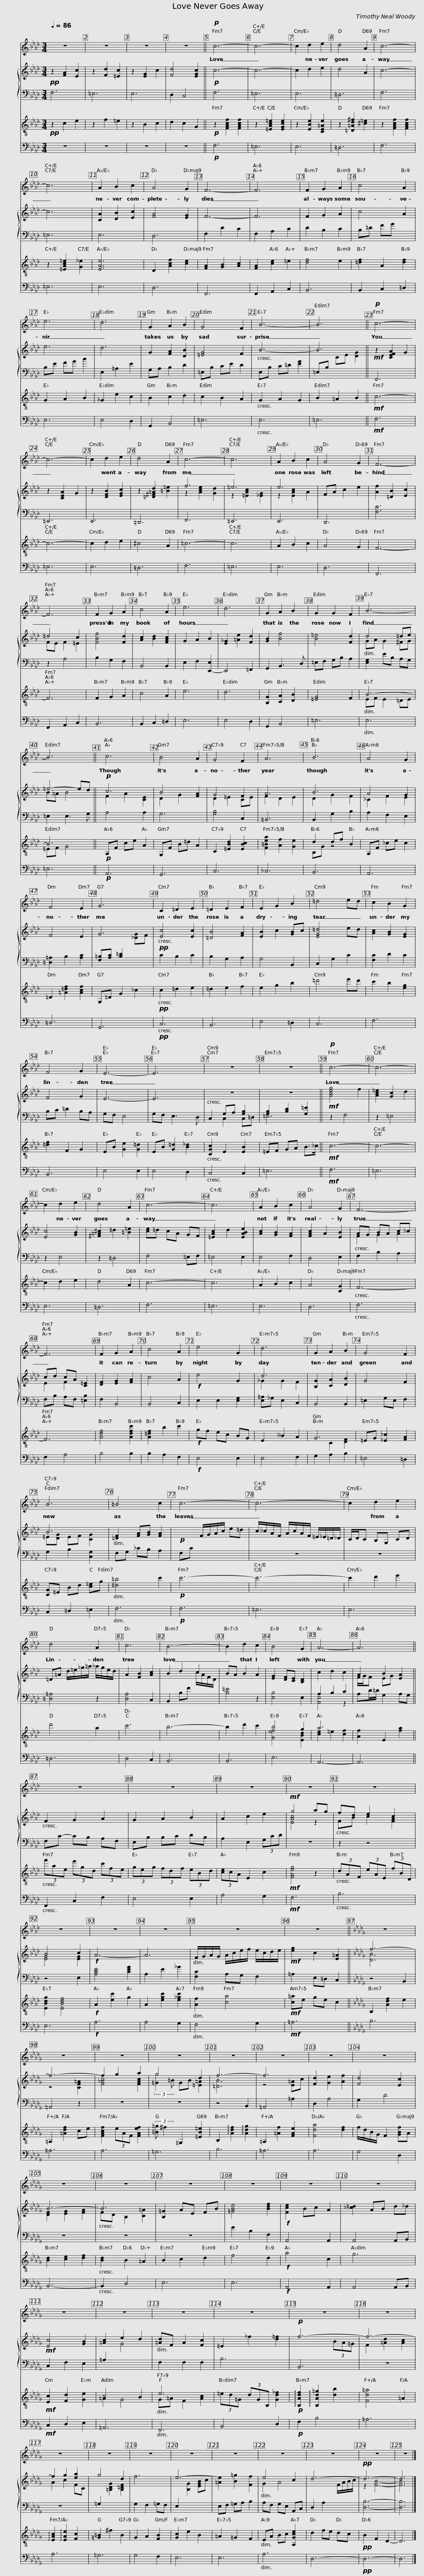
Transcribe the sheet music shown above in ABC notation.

X:1
%%score 1 { ( 2 4 ) | ( 3 5 ) } ( 6 7 ) 8
L:1/8
Q:1/4=86
M:3/4
I:linebreak $
K:Ab
V:1 treble
V:2 treble
V:4 treble
V:3 bass
V:5 bass
V:6 treble-8
V:7 treble-8
V:8 bass transpose=-12
V:1
 z6 | z6 | z6 | z6 ||!p! c6- | %5
 c6- | c2 d2 e2 | d4 A2 |$ c6- | c6 | %10
 A2 B2 c2 | A4 G2 | F6- | F6 | F2 G2 A2 |$ %15
 c4 A2 | e6 | d6 | G2 A2 B2 | G4 F2 | %20
 B6- |$ B6 ||!p! c6- | c6- | c2 d2 e2 | %25
 d4 A2 | c6- | c6 |$ A2 B2 c2 | A4 G2 | %30
 F6- | F6 | F2 G2 A2 | c4 A2 | e6 | %35
 d6 |$ G2 A2 B2 | G2 G2 F2 | B6- | B6 || %40
 c6 | B4 A2 | G4 F2 |$ A6 | B6 | %45
 A4 G2 | F4 E2 | G6 | C2 =D2 E2 | =D2 E2 F2 |$ %50
 E2 G2 B2 | =d4 ed | c2 B2 G2 | F4 G2 | E6- | %55
 E6 | z6 |$ z6 ||!p! c6- | c6- | %60
 c2 d2 e2 | d4 A2 | c6- | c6 |$ A2 B2 c2 | %65
 A4 G2 | F6- | F6 | F2 G2 A2 | c4 A2 | %70
 e4 G2 |$ d6 | G2 A2 B2 | G4 F2 | B6 | %75
 =B4 c2 | c6- |$ c6- | c2 d2 e2 | d4 A2 | %80
 c6 |$ B6- | B2 d2 c2 | B4 G2 | A6- | %85
 A6 ||$ z6 | z6 | z6 | z6 |$ %90
 z6 | z6 | z6 | z6 | z6 | %95
 z6 ||$[K:Db] z6 | z6 | z6 | z6 | %100
 z6 | z6 | z6 |$ z6 | z6 | %105
 z6 | z6 | z6 | z6 | z6 | %110
 z6 |$ z6 | z6 | z6 | z6 | %115
 z6 | z6 | z6 |$ z6 | z6 | %120
 z6 | z6 | z6 | z6 | z6 |] %125
V:2
!pp! z2 [FA]2 [Ec]2 | z2 [Fd]2 [=Ec]2 | z2 [EG]2 c2 | [Fd]4 [EGc]2 ||!p! c6- | %5
 c6- | c2 d2 e2 | d4 A2 |$ c6- | c6 | %10
 [CA]2 [DB]2 [Ec]2 | [FA]4 [EG]2 | F6- | F6 | F2 G2 A2 |$ %15
 c4 A2 | e6 | d6 | G2 [FA]2 [DB]2 | [=EG]4 F2 | %20
 B6- |$ B6 ||!mf! z2 [CEFA]2 G2 | z2 [CEA]2 G2 | z2 [DFB]2 [EGc]2 | %25
 z2 [=D^F=Ad]2 [=B=e]2 | f6 | =e6 |$ e6 | FA c2 e2 | %30
 [Af]2 [=DB]2 [Ec]2 | =d4 c2 | [FBf]4 [Fd]2 | [Ac]2 [Bd]2 [FAc]2 | G2 A2 B2 | %35
 [E_G]2 [=Ae]2 [Fd]2 |$ [GB]2 [Bf]4 | [B=e]4 [Fd]2 | d4 =de | =e4- ed || %40
!p! c6 | B4 [FA]2 | G4 F2 |$ A6 | B6 | %45
 A4 G2 | F4 E2 | G6 |!pp! [Ec]4 [Ec]2 | [=DB]4 [FA]2 |$ %50
 [EB]2 c2 [GB]c | [EG=d]4 ed | [Ac]2 [GB]2 [EG]2 | F4 G2 | E6- | %55
 E6 | z6 |$ z6 ||!mf! [Aceg]4 f2 | [Ac=e]2 [Gc]2 d2 | %60
 [Ec]4 [GB]2 | [^F=A^c]2 =d2 [=B=e]2 | [ce]=d cA GF | [=EAc]2 d2 [EABe]2 |$ [Ac]2 [GB]2 [FA]2 | %65
 [FAc]2 A2 [EB]2 | AG BA c_c | cd cA [C=E]2 | [DF]2 [EG]2 [FA]2 | c4 A2 | %70
!f! e4 G2 |$ d6 | [B,G]2 [CA]2 [DB]2 | G4 F2 | B6 | %75
 [=DF]2 [FA][GB] [FA]2 |!p! x2 F/G/A/c/ e=d |$ c/_c/A/F/ A/c/A/F/ =E/_E/=D/_D/ | C/D/C B,G, CD | =D=A d/=e/_g/=a/ _a/g/e/d/ | %80
 A2 [FB]2 [Ac]2 |$ B2 d2 c2 | BA B2 A2 | [EG]2 [DF][CE] [B,D]2 | c2 d2 c2 | %85
 A2 B2 [EA]2 ||$ F2 G2 A2 | G2 A2 B2 | A2 c2 e2 |!mf! g4 ag |$ %90
 fd e2 c2 | B4 c2 |!f! A6- | A6 | F/G/A/G/ A/c/e/f/ e/c/d/e/ | %95
!mf! [eg]2 c2 [E=A]2 ||$[K:Db] f6- | f6- | f2 g2 a2 | g4 d2 | %100
 f6- | f6 | [Fd]2 [Ge]2 [Af]2 |$ [Fd]4 [Ec]2 | B6- | %105
 B6 | [B,=G]2 AE FB | [=GBe]4 [Bdf]2 |!f! [Fce]2 Bc A2 | [_c=d]2 AB d_d | %110
!mf! [Ec]4 [GB]2 |$ [=Ac]2 e2 d2 | [=Ad]F A2 [Fc]2 | =E2 _f2 [d=f]2 |!p! f6- | %115
 f6- | f2 g2 [ea]2 | g4 d2 |$ f6 | e6- | %120
 [=Ae]2 [B=g]2 [Ff]2 | e4 c2 | d6- |!pp! d6- | d6 |] %125
V:3
 F,6 | =E,6 | E,6 | D,2 C,4 || F,6 | %5
 =E,6 | E,6 | =D,6 |$ F,6 | =E,6 | %10
 E,6 | D,6 | F,2 D2 C2 | F,2 A,2 C2 | D2 B,2 C2 |$ %15
 B,=D FG x2 | B,E FG B2 | E,2 =A,2 E2 | G,A, B,2 D2 | =E,B, CE D2 | %20
 E,B, C=D [EG]2 |$ =E,B,[I:staff -1] CE [DG]2 ||[I:staff +1] F,,6 | =E,,6 | E,,6 | %25
 =D,,6 | F,,6 | =E,,6 |$ E,,6 | D,,6 | %30
 [F,C]6 | z2 A,4 | B,2 G,2 F,2 | B,,4 B,,2 | E,2 F,2 [E,,-E,]2 | %35
 E,,4 =F,,2 |$ G,,2 B,,3 D, | =E,F, G,B, A,2 | [E,G,]2 EB, A,G, | =E,2 E,3 G, || %40
 A,4 A,2 | G,6 | [G,B,]4 C,2 |$ =B,,6 | B,,2 G,2 B,2 | %45
 A,2 F,2 E,2 | [=D,=A,]2 B,2 [A,C]2 | [F,=B,][A,C] [B,=D]2[I:staff -1] [_DG]F |[I:staff +1] C2 B,2 C2 | B,2 G,2 A,2 |$ %50
 G,4 B,,2 | C,2 G,2 C2 | [F,C]2 D2 C2 | B,C =D2 B,A, | G,F, E,4 | %55
 G,F, E,3 D, | C,2 G,A, [G,B,]2 |$ [G,B,]2 [B,D]2 [G,=E]2 || z2 F,4 | z2 =E,4 | %60
 z2 E,4 | z2 =D,4 | F,4 =E,F, | =E,4 E,2 |$ E,4 F,2 | %65
 D,4 E,2 | F,2 B,2 A,2 | F,B, A,F, [=E,B,]2 | F,2 B,,4 | B,,4 C,2 | %70
 E,2 E,2 [E,G,]2 |$ [E,=A,]_G, E,2 C,2 | B,,4 B,,2 | =E,2 G,E, F,2 | G,2 B,2 [C,G,]2 | %75
 F,G, _CB, A,2 | F,C x4 |$ z6 | z6 | [=D,=A,]4 z2 | %80
 [D,A,]4 C,2 |$ B,,2 B,F x2 | [B,=E]4 z2 | [E,B,]4 E,2 | A,2 B,2 C2 | %85
 A,D/=D/ G,2 A,G, ||$ F,C- CB, A,F, | E,B, B,C DB, | A,2 E,2 (3G,CD | z6 |$ %90
 z2 z4 | z4 E,2 | [A,CE]4 [CEG]2 | A,2 E2 _G2 | [F,C]2 A,G, F,2 | %95
 =A,2 E,=D, C,2 ||$[K:Db] z4 B,,2 | =A,,4 z2 | z6 | z6 | %100
 z4 B,,2 | =A,,4 =A,2 | D,2 A,4 |$ G,2 D4 | z6 | %105
 z6 | z6 | E2 B,2 F,2 | A,,4 A,,2 | A,,4 A,,B,, | %110
 C,2 F,2 E,2 |$ =A,2[I:staff -1] G4 |[I:staff +1] F,2 F,2 F,2 | B,6 | B,,6 | %115
 z6 | z6 | =G,2[I:staff -1] [=B,DG]2 [B,=DF]2 |$[I:staff +1] G,2 F,2 =G,F, | E,2[I:staff -1] [B,G]2 [EGB]c | %120
[I:staff +1] E,F, =G,A, B,2 | A,F, G,E, A,,C, | D,2 A,2 x2 | [D,B,]6- | [D,B,]6 |] %125
V:4
 x6 | x6 | x6 | x6 || x6 | %5
 x6 | x6 | x6 |$ x6 | x6 | %10
 x6 | x6 | x6 | x6 | x6 |$ %15
 x6 | x6 | x6 | x6 | x6 | %20
 x6 |$ x6 || x6 | x6 | x6 | %25
 x6 | z2 [Ace]2 [Gd]2 | z2 [=EAc]2 [_EG]2 |$ z2 [EAc]2 A2 | x6 | %30
 x6 | FE F2 =E2 | x6 | x6 | x6 | %35
 x6 |$ x6 | x6 | GA G2 ^FG | B=A B4 || %40
 F2 A2 [CE]2 | D2 G2 x2 | D2 =E2 CE |$ F2 D2 E2 | D2 G2 F2 | %45
 _C2 F2 E2 | x6 | x6 | x6 | x6 |$ %50
 x6 | x6 | x6 | x6 | x6 | %55
 x6 | x6 |$ x6 || x6 | x6 | %60
 x6 | x6 | x6 | x6 |$ x6 | %65
 x6 | F2 G2 A2 | E2 F2 x2 | x6 | x6 | %70
 x6 |$ _G2 G2 F2 | x6 | x6 | =E[DG] EF [CG]2 | %75
 x6 | x6 |$ x6 | x6 | x6 | %80
 x6 |$ x4 c/A/F/D/ | x6 | x6 | x6 | %85
 F/G/F EG x2 ||$ x6 | x6 | x6 | [EAc]4 z2 |$ %90
 FB c2 [FA]2 | [EG]4 [EG]2 | x6 | x6 | x6 | %95
 x6 ||$[K:Db] [DB]6 | z4 [CF=A]2 | [F_Ac]4 [FAc]2 | (3:2:2[=Gg]2 =B GB [=E=A]2 | %100
 [=DB]6 | z4 [E=A]c | x6 |$ x6 | [DF]2 [EG]2 [FA]2 | %105
 FD B,2 [C=A]2 | x6 | x6 | x6 | x6 | %110
 x6 |$ x6 | x6 | x6 | x4 (3BA=G | %115
 F2 [=Ad]2 [Ac]2 | A2 c2 FC | x6 |$ x6 | x6 | %120
 x6 | G2 A4 | x4 F/A/B/c/ | z2 [FB]4- | [FB]6 |] %125
V:5
 x6 | x6 | x6 | x6 || x6 | %5
 x6 | x6 | x6 |$ x6 | x6 | %10
 x6 | x6 | x6 | x6 | x6 |$ %15
 x6 | x6 | x6 | x6 | x6 | %20
 x6 |$ x6 || x6 | x6 | x6 | %25
 x6 | x6 | x6 |$ x6 | x6 | %30
 x6 | x6 | x6 | x6 | x6 | %35
 x6 |$ x6 | x6 | x6 | x6 || %40
 x6 | x6 | x6 |$ x6 | x6 | %45
 x6 | x6 | x6 | x6 | x6 |$ %50
 x6 | x6 | x6 | x6 | x6 | %55
 x6 | x2 C,2 C,=D, |$ =E,6 || x6 | x6 | %60
 x6 | x6 | x6 | x6 |$ x6 | %65
 x6 | x6 | x6 | x6 | x6 | %70
 x6 |$ x6 | x6 | x6 | x6 | %75
 x6 | x6 |$ x6 | x6 | x6 | %80
 x6 |$ x6 | x6 | x6 | [A,,E,]4 z2 | %85
 x6 ||$ x6 | x6 | x6 | x6 |$ %90
 x6 | x6 | x6 | x6 | x6 | %95
 x6 ||$[K:Db] x6 | x6 | x6 | x6 | %100
 x6 | x6 | x6 |$ x6 | x6 | %105
 x6 | x6 | x6 | x6 | x6 | %110
 x6 |$ x6 | x6 | x6 | x6 | %115
 x6 | x6 | x6 |$ x6 | x6 | %120
 x6 | x6 | x6 | x6 | x6 |] %125
V:6
!pp! z2 c2 e2 | z2 f2 =e2 | z2 B2 c2 | d2 c2 G2 ||!p! z2 [FAcf]2 [FAcf]2 | %5
 z2 [=EAc=e]2 [EGce]2 | z2 [EBe]2 [CE=Ae]2 | z2 [=D=Ad^f]2 [^c=e]2 |$ z2 [FAcf]2 [FAcf]2 | z2 [=EAc=e]2 [G_e]2 | %10
 [EAe]6 | D2 [Acf]2 [ce]2 | [FA]2 [GB]2 [Ac]2 | [FA]2 [ce]2 =e2 | [df]4 e2 |$ %15
 [=df]2 A2 [df]2 | G2 A2 B2 | _G2 e2 c2 | B2 c2 d2 | c2 B2 A2 | %20
 G2 A2 G2 |$ B2 =A2 B2 ||!mf! c6- | c6- | c2 d2 e2 | %25
 ^c4 A2 | =c6- | c6 |$ A2 B2 c2 | A4 G2 | %30
 F6- | F6 | F2 G2 A2 | c4 A2 | e6 | %35
 d6 |$ [B,G]2 [CA]2 [DB]2 | [=EG]4 F2 | B6- | B6 || %40
!p! A,F ce A2 | G,F B=d A2 | C2 [=EBd]2 [EBc]2 |$ [F=Bea]2 [Af]2 [Ge]2 | d2 df B2 | %45
 A,F _ce c2 | =D2 [=A=df]2 [Acf]2 | G,=D G2 _c2 |!pp! c2 =d2 e2 | =d2 e2 f2 |$ %50
 e2 g2 b2 | =d'4 e'd' | c'2 b2 [eg]2 | [=df]2 F2 G2 | EB [Ge]2 [G=d]2 | %55
 EB [G=d]2 [B_d]2 | [CGc]2 E2 [EB]2 |$ =EF GA B>_c ||!mf! c6- | c6- | %60
 c2 d2 e2 | d4 A2 | c6- | c6 |$ A2 B2 c2 | %65
 A4 [CG]2 | F6- | F6 | [Adf]4 [Adfc']2 | [A=df]2 b2 c'2 | %70
!f! gf ec BG |$ E2 __B2 A2 | G6 | =EG [_E_c]2 [FA]2 | [CG]=E Bd [c=e]g | %75
 [=d=b]4 c'2 |!p! c'6- |$ c'6- | c'2 d'2 e'2 | d'4 a2 | %80
 c'6 |$ b6- | b2 d'2 c'2 | b4 g2 | a6 | %85
 [Af]2 E2 [fa]2 ||$ (3f'ae (3e'gd (3c'fe | (3geg (3fdf (3eBd | (3[ce]cA E2 c2 |!mf! [FAeg]4 z2 |$ %90
 (3dAF (3eAE (3fBD | [EBdg]2 [EBdf]4 |!f! A2 [ec']2 g2 | A2 [egc']2 [e_gc']2 | [Af]2 [ca]4 | %95
!mf! [c=a]e ge c2 ||$[K:Db] B,2 [Adf]2 e2 | =A,2 [=Adf]2 ce | [FAcf]2 (3eAF [FAef]2 | (3:2:2[=B=g] ^f2 =G,2 [=EB=e]2 | %100
 B,2 !arpeggio![Adf]2 !arpeggio![Adg]2 | =A,2 [=Af]2 [FAe]2 | [Fda]4 [df]2 |$ f/d/B/G/ F2 [GBf]A | [Bd]2 [ce]2 [df]2 | %105
 [Bd]2 B2 =A2 | B2 c2 d2 | f4 d2 |!f! a4 c2 | g6 | %110
!mf! [Ec]2 [Fd]2 [Ge]2 |$ c4 B2 | e6 | (3=ed=G (3dGB, [Gd_f]2 |!p! !arpeggio![B,Adf]2 !arpeggio![B,Ad=g]2 [db]2 | %115
 [Fd=a]4 =A2 | !arpeggio![EAc]2 !arpeggio![EAe]2 [Fc]2 | [=G=B]2 ^f2 B2 |$ G2 A2 [FB]2 | [Gc]2 e2 B2 | %120
 =A2 =G2 F2 | EA Bc [A,Gce]2 | d2 fe dc |!pp! B2 F2 D2- | D6 |] %125
V:7
 x6 | x6 | x6 | x6 || x6 | %5
 x6 | x6 | x6 |$ x6 | x6 | %10
 x6 | x6 | x6 | x6 | x6 |$ %15
 x6 | x6 | x6 | x6 | x6 | %20
 x6 |$ x6 || x6 | x6 | x6 | %25
 x6 | x6 | x6 |$ x6 | x6 | %30
 x6 | x6 | x6 | x6 | x6 | %35
 x6 |$ x6 | x6 | EF E2 =DE | =EF G4 || %40
 x6 | x6 | x6 |$ x6 | B,G z4 | %45
 x6 | x6 | x6 | x6 | x6 |$ %50
 x6 | x6 | x6 | x6 | x6 | %55
 x6 | x6 |$ x6 || x6 | x6 | %60
 x6 | x6 | x6 | x6 |$ x6 | %65
 x6 | x6 | x6 | x6 | x6 | %70
 x6 |$ x6 | x2 C2 [DF]2 | x6 | x6 | %75
 x6 | x6 |$ x6 | x6 | x6 | %80
 x6 |$ x6 | x6 | [Gef]4 [EBd]2 | [ce]2 =e2 [cf]2 | %85
 x6 ||$ x6 | x6 | x6 | x6 |$ %90
 x6 | x6 | x6 | x6 | x6 | %95
 x6 ||$[K:Db] x6 | x6 | x6 | x6 | %100
 x6 | x6 | x6 |$ x6 | x6 | %105
 x6 | x6 | x6 | x6 | x6 | %110
 x6 |$ =A2 G4 | G=A F2 [Ac]2 | x6 | x6 | %115
 x6 | x6 | x6 |$ x6 | x6 | %120
 x6 | x6 | x6 | x6 | x6 |] %125
V:8
 z6 | z6 | z6 | z6 ||!p! F,6 | %5
 =E,6 | E,6 | =D,6 |$ F,6 | =E,6 | %10
 E,6 | D,6 | F,,6 | F,,2 A,,2 C,2 | B,,6 |$ %15
 B,,2 C,2 =D,2 | E,6 | E,4 D,2 | G,,2 B,,4 | =E,6 | %20
 E,6 |$ =E,6 ||!mf! F,6 | =E,6 | E,6 | %25
 =D,6 | F,6 | =E,6 |$ E,6 | D,6 | %30
 F,,6 | F,,2 A,,2 C,2 | B,,6 | B,,2 C,2 =D,2 | E,6 | %35
 E,4 D,2 |$ G,,2 B,,4 | =E,6 | E,6 | =E,6 || %40
!p! A,,6 | G,,6 | C,6 |$ _C,6 | B,,6 | %45
 A,,6 | =D,6 | G,,6 |!pp! C,6 | B,,6 |$ %50
 E,4 =D,2 | C,6 | F,6 | B,,6 | E,4 E,2 | %55
 E,4 D,2 | C,4 C,2 |$ =E,6 ||!mf! F,6 | =E,6 | %60
 E,6 | =D,6 | F,6 | =E,6 |$ E,6 | %65
 D,6 | F,6 | F,2 A,4 | B,4 B,2 | B,2 A,2 F,2 | %70
!f! E,4 E,2 |$ E,4 F,2 | G,2 A,2 B,2 | =E,4 =D,2 | C,2 =D,2 =E,2 | %75
 F,6 |!p! F,6 |$ =E,6 | E,6 | =D,6 | %80
 D,4 C,2 |$ B,,6 | B,,6 | E,6 | A,,6- | %85
 A,,6 ||$ F,,2 C,2 F,2 | E,4 E,2 | A,4 G,2 |!mf! F,6 |$ %90
 B,6 | E,6 |!f! A,6 | A,4 G,2 | F,4 G,2 | %95
!mf! =A,6 ||$[K:Db] B,6 | =A,6 | A,6 | =G,6 | %100
 B,6 | =A,6 | A,6 |$ G,4 D,2 | B,,6- | %105
 B,,2 D,4 | E,6 | E,6 |!f! A,,4 A,,2 | A,,4 A,,B,, | %110
!mf! C,2 D,2 E,2 |$ =A,,6 | F,,6 | B,,4 D,2 |!p! F,2 B,4 | %115
 =A,6 | A,6 | =G,6 |$ G,4 F,2 | E,6 | %120
 E,6 | A,6 | D,6- |!pp! D,6- | D,6 |] %125
